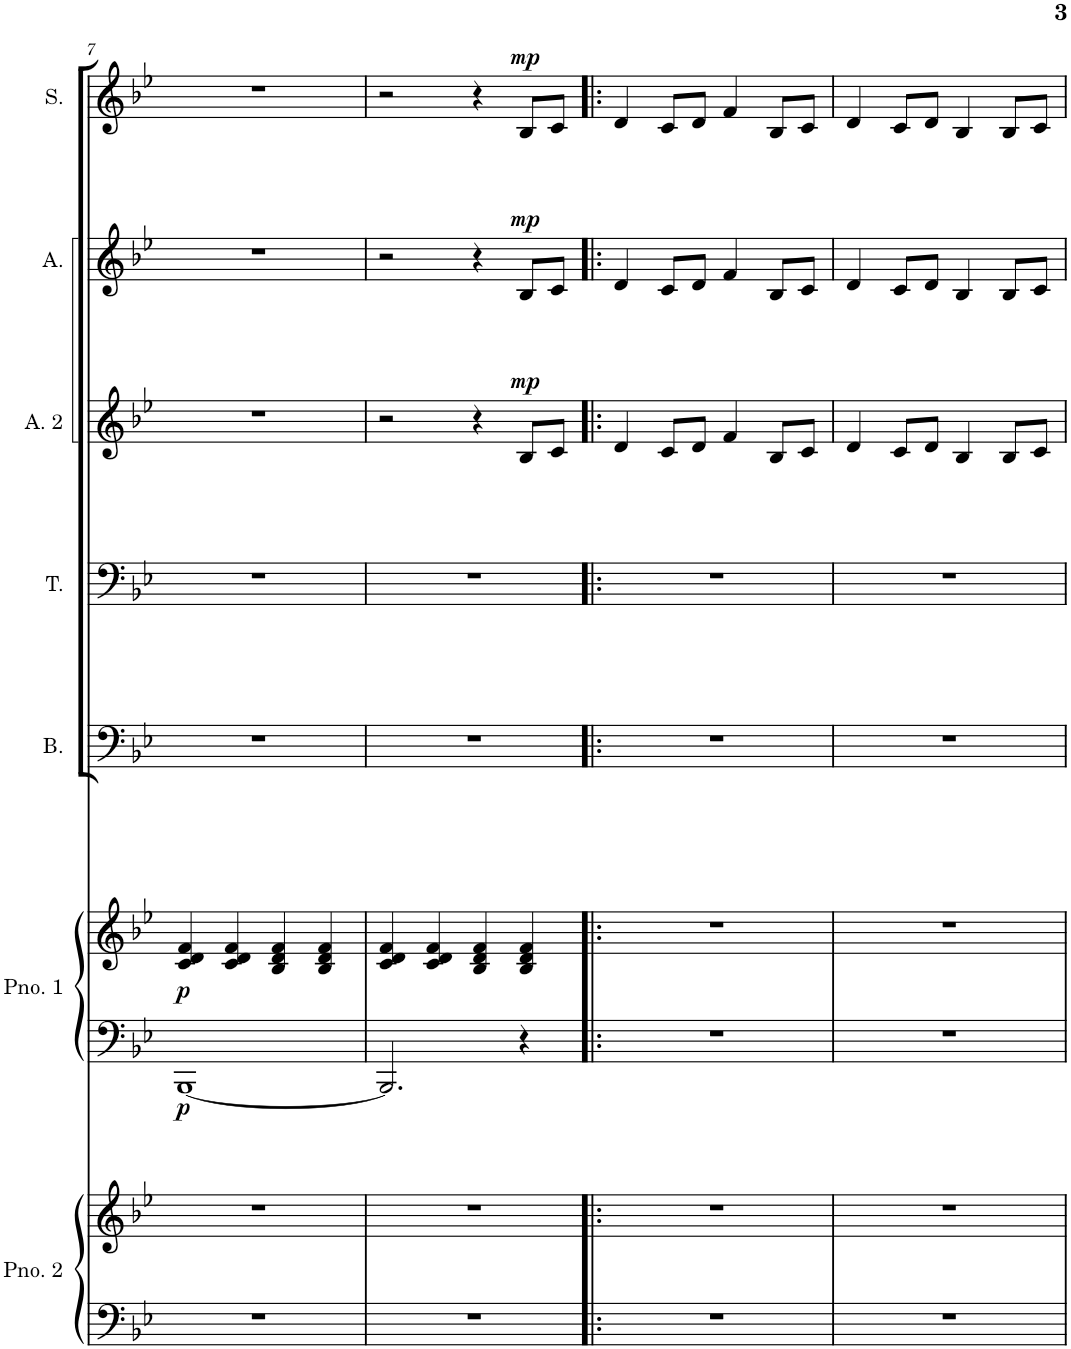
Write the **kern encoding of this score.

**kern	**kern	**kern	**kern	**dynam	**kern	**kern	**kern	**dynam	**kern	**dynam	**kern	**dynam
*part7	*part7	*part6	*part6	*part6	*part5	*part4	*part3	*part3	*part2	*part2	*part1	*part1
*staff9	*staff8	*staff7	*staff6	*staff6/7	*staff5	*staff4	*staff3	*staff3	*staff2	*staff2	*staff1	*staff1
*I"Piano 2	*	*I"Piano 1	*	*	*I"Bass	*I"Tenor	*I"Alto 2	*	*I"Alto	*	*I"Soprano	*
*I'Pno. 2	*	*I'Pno. 1	*	*	*I'B.	*I'T.	*I'A. 2	*	*I'A.	*	*I'S.	*
!!LO:PB:g=z
*clefF4	*clefG2	*clefF4	*clefG2	*	*clefF4	*clefF4	*clefG2	*	*clefG2	*	*clefG2	*
*k[b-e-]	*k[b-e-]	*k[b-e-]	*k[b-e-]	*	*k[b-e-]	*k[b-e-]	*k[b-e-]	*	*k[b-e-]	*	*k[b-e-]	*
*M4/4	*M4/4	*M4/4	*M4/4	*	*M4/4	*M4/4	*M4/4	*	*M4/4	*	*M4/4	*
=7	=7	=7	=7	=7	=7	=7	=7	=7	=7	=7	=7	=7
!	!	!	!	!LO:DY:b=2	!	!	!	!	!	!	!	!
!	!	!	!	!LO:DY:n=1:b	!	!	!	!	!	!	!	!
1r	1r	[1BBB-	4c/ 4d/ 4f/	p p	1r	1r	1r	.	1r	.	1r	.
.	.	.	4c/ 4d/ 4f/	.	.	.	.	.	.	.	.	.
.	.	.	4B-/ 4d/ 4f/	.	.	.	.	.	.	.	.	.
.	.	.	4B-/ 4d/ 4f/	.	.	.	.	.	.	.	.	.
=8	=8	=8	=8	=8	=8	=8	=8	=8	=8	=8	=8	=8
1r	1r	2.BBB-/]	4c/ 4d/ 4f/	.	1r	1r	2r	.	2r	.	2r	.
.	.	.	4c/ 4d/ 4f/	.	.	.	.	.	.	.	.	.
.	.	.	4B-/ 4d/ 4f/	.	.	.	4r	.	4r	.	4r	.
!	!	!	!	!	!	!	!	!LO:DY:a	!	!LO:DY:a	!	!LO:DY:a
.	.	4r	4B-/ 4d/ 4f/	.	.	.	8B-/L	mp	8B-/L	mp	8B-/L	mp
.	.	.	.	.	.	.	8c/J	.	8c/J	.	8c/J	.
=9!|:	=9!|:	=9!|:	=9!|:	=9!|:	=9!|:	=9!|:	=9!|:	=9!|:	=9!|:	=9!|:	=9!|:	=9!|:
1r	1r	1r	1r	.	1r	1r	4d/	.	4d/	.	4d/	.
.	.	.	.	.	.	.	8c/L	.	8c/L	.	8c/L	.
.	.	.	.	.	.	.	8d/J	.	8d/J	.	8d/J	.
.	.	.	.	.	.	.	4f/	.	4f/	.	4f/	.
.	.	.	.	.	.	.	8B-/L	.	8B-/L	.	8B-/L	.
.	.	.	.	.	.	.	8c/J	.	8c/J	.	8c/J	.
=10	=10	=10	=10	=10	=10	=10	=10	=10	=10	=10	=10	=10
1r	1r	1r	1r	.	1r	1r	4d/	.	4d/	.	4d/	.
.	.	.	.	.	.	.	8c/L	.	8c/L	.	8c/L	.
.	.	.	.	.	.	.	8d/J	.	8d/J	.	8d/J	.
.	.	.	.	.	.	.	4B-/	.	4B-/	.	4B-/	.
.	.	.	.	.	.	.	8B-/L	.	8B-/L	.	8B-/L	.
.	.	.	.	.	.	.	8c/J	.	8c/J	.	8c/J	.
=	=	=	=	=	=	=	=	=	=	=	=	=
*-	*-	*-	*-	*-	*-	*-	*-	*-	*-	*-	*-	*-
